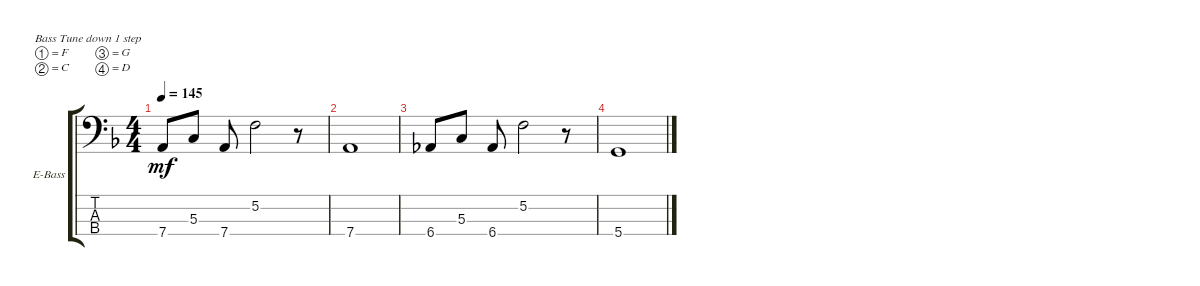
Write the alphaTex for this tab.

\defaultSystemsLayout 4
\bracketExtendMode groupsimilarinstruments
\firstSystemTrackNameOrientation horizontal
\otherSystemsTrackNameOrientation horizontal
\track ("Electric Bass" "E-Bass") {instrument electricbassfinger}
\staff {score tabs}
\tuning (F2 C2 G1 D1)
\ts (4 4)
\tempo 145
\clef f4
\ks dminor
7.4.8{dy mf} 5.3.8 7.4.8 5.2.2 r.8 |
7.4.1 |
6.4.8 5.3.8 6.4.8 5.2.2 r.8 |
5.4.1
